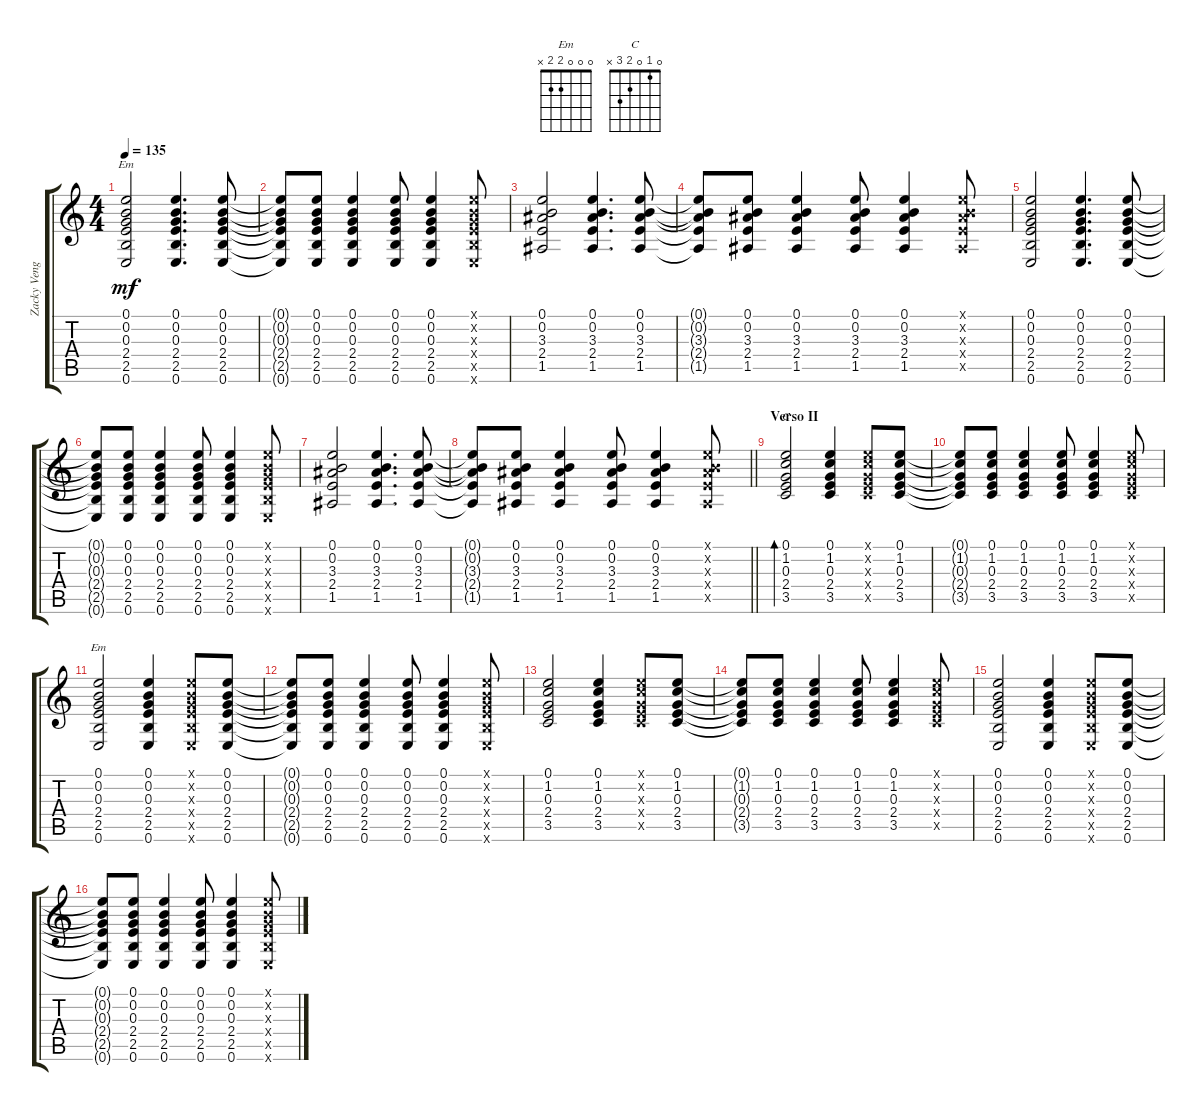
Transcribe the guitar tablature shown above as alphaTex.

\track ("Zacky Vengeance" "Zacky Veng") {instrument acousticguitarsteel}
\staff {score tabs}
\tuning (E4 B3 G3 D3 A2 E2) {hide}
\chord ("Em" 0 0 0 2 2 0)
\chord ("C" 0 1 0 2 3 x)
\chord ("Em" 0 0 0 2 2 x)
\ts (4 4)
\tempo 135
\clef g2
\ks c
(0.1 0.2 0.3 2.4 2.5 0.6).2{ch "Em" dy mf} (0.1 0.2 0.3 2.4 2.5 0.6).4{d} (0.1 0.2 0.3 2.4 2.5 0.6).8 |
(0.1{t} 0.2{t} 0.3{t} 2.4{t} 2.5{t} 0.6{t}).8 (0.1 0.2 0.3 2.4 2.5 0.6).8 (0.1 0.2 0.3 2.4 2.5 0.6).4 (0.1 0.2 0.3 2.4 2.5 0.6).8 (0.1 0.2 0.3 2.4 2.5 0.6).4 (0.1{x} 0.2{x} 0.3{x} 2.4{x} 2.5{x} 0.6{x}).8 |
(0.1 0.2 3.3 2.4 1.5).2 (0.1 0.2 3.3 2.4 1.5).4{d} (0.1 0.2 3.3 2.4 1.5).8 |
(0.1{t} 0.2{t} 3.3{t} 2.4{t} 1.5{t}).8 (0.1 0.2 3.3 2.4 1.5).8 (0.1 0.2 3.3 2.4 1.5).4 (0.1 0.2 3.3 2.4 1.5).8 (0.1 0.2 3.3 2.4 1.5).4 (0.1{x} 0.2{x} 3.3{x} 2.4{x} 1.5{x}).8 |
(0.1 0.2 0.3 2.4 2.5 0.6).2 (0.1 0.2 0.3 2.4 2.5 0.6).4{d} (0.1 0.2 0.3 2.4 2.5 0.6).8 |
(0.1{t} 0.2{t} 0.3{t} 2.4{t} 2.5{t} 0.6{t}).8 (0.1 0.2 0.3 2.4 2.5 0.6).8 (0.1 0.2 0.3 2.4 2.5 0.6).4 (0.1 0.2 0.3 2.4 2.5 0.6).8 (0.1 0.2 0.3 2.4 2.5 0.6).4 (0.1{x} 0.2{x} 0.3{x} 2.4{x} 2.5{x} 0.6{x}).8 |
(0.1 0.2 3.3 2.4 1.5).2 (0.1 0.2 3.3 2.4 1.5).4{d} (0.1 0.2 3.3 2.4 1.5).8 |
\barLineRight lightlight
(0.1{t} 0.2{t} 3.3{t} 2.4{t} 1.5{t}).8 (0.1 0.2 3.3 2.4 1.5).8 (0.1 0.2 3.3 2.4 1.5).4 (0.1 0.2 3.3 2.4 1.5).8 (0.1 0.2 3.3 2.4 1.5).4 (0.1{x} 0.2{x} 3.3{x} 2.4{x} 1.5{x}).8 |
\section ("" "Verso II")
(0.1 1.2 0.3 2.4 3.5).2{bd 240 ch "C"} (0.1 1.2 0.3 2.4 3.5).4 (0.1{x} 1.2{x} 0.3{x} 2.4{x} 3.5{x}).8 (0.1 1.2 0.3 2.4 3.5).8 |
(0.1{t} 1.2{t} 0.3{t} 2.4{t} 3.5{t}).8 (0.1 1.2 0.3 2.4 3.5).8 (0.1 1.2 0.3 2.4 3.5).4 (0.1 1.2 0.3 2.4 3.5).8 (0.1 1.2 0.3 2.4 3.5).4 (0.1{x} 1.2{x} 0.3{x} 2.4{x} 3.5{x}).8 |
(0.1 0.2 0.3 2.4 2.5 0.6).2{ch "Em"} (0.1 0.2 0.3 2.4 2.5 0.6).4 (0.1{x} 0.2{x} 0.3{x} 2.4{x} 2.5{x} 0.6{x}).8 (0.1 0.2 0.3 2.4 2.5 0.6).8 |
(0.1{t} 0.2{t} 0.3{t} 2.4{t} 2.5{t} 0.6{t}).8 (0.1 0.2 0.3 2.4 2.5 0.6).8 (0.1 0.2 0.3 2.4 2.5 0.6).4 (0.1 0.2 0.3 2.4 2.5 0.6).8 (0.1 0.2 0.3 2.4 2.5 0.6).4 (0.1{x} 0.2{x} 0.3{x} 2.4{x} 2.5{x} 0.6{x}).8 |
(0.1 1.2 0.3 2.4 3.5).2 (0.1 1.2 0.3 2.4 3.5).4 (0.1{x} 1.2{x} 0.3{x} 2.4{x} 3.5{x}).8 (0.1 1.2 0.3 2.4 3.5).8 |
(0.1{t} 1.2{t} 0.3{t} 2.4{t} 3.5{t}).8 (0.1 1.2 0.3 2.4 3.5).8 (0.1 1.2 0.3 2.4 3.5).4 (0.1 1.2 0.3 2.4 3.5).8 (0.1 1.2 0.3 2.4 3.5).4 (0.1{x} 1.2{x} 0.3{x} 2.4{x} 3.5{x}).8 |
(0.1 0.2 0.3 2.4 2.5 0.6).2 (0.1 0.2 0.3 2.4 2.5 0.6).4 (0.1{x} 0.2{x} 0.3{x} 2.4{x} 2.5{x} 0.6{x}).8 (0.1 0.2 0.3 2.4 2.5 0.6).8 |
(0.1{t} 0.2{t} 0.3{t} 2.4{t} 2.5{t} 0.6{t}).8 (0.1 0.2 0.3 2.4 2.5 0.6).8 (0.1 0.2 0.3 2.4 2.5 0.6).4 (0.1 0.2 0.3 2.4 2.5 0.6).8 (0.1 0.2 0.3 2.4 2.5 0.6).4 (0.1{x} 0.2{x} 0.3{x} 2.4{x} 2.5{x} 0.6{x}).8
